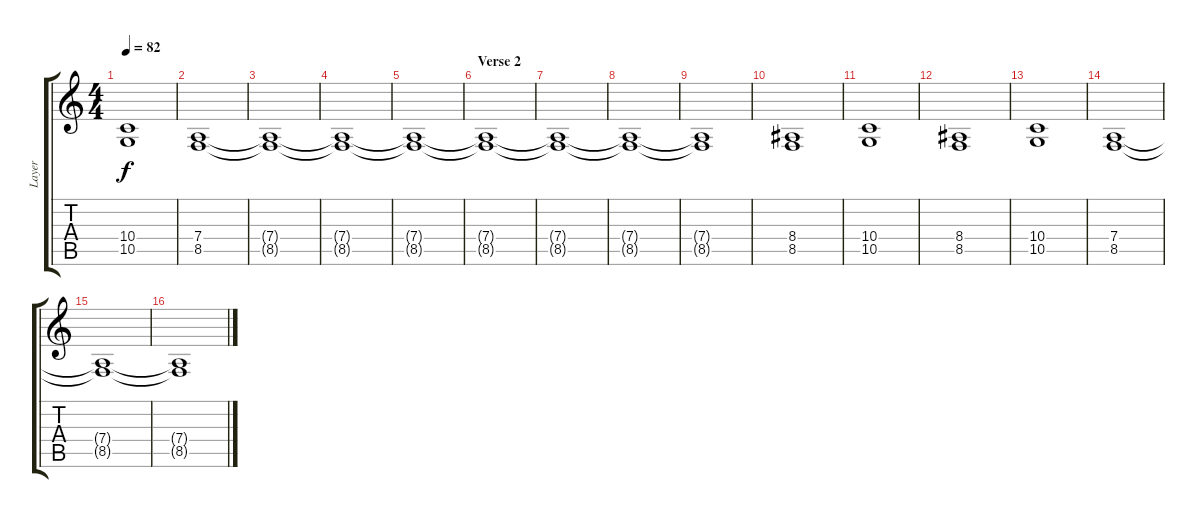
\track ("Layer" "Layer") {instrument synthstrings1}
\staff {score tabs}
\tuning (E4 B3 G3 D3 A2 E2) {hide}
\ts (4 4)
\tempo 82
\clef g2
\ks c
(10.4 10.5).1{dy f} |
(7.4 8.5).1 |
(7.4{t} 8.5{t}).1 |
(7.4{t} 8.5{t}).1 |
(7.4{t} 8.5{t}).1 |
\section ("" "Verse 2")
(7.4{t} 8.5{t}).1 |
(7.4{t} 8.5{t}).1 |
(7.4{t} 8.5{t}).1 |
(7.4{t} 8.5{t}).1 |
(8.4 8.5).1 |
(10.4 10.5).1 |
(8.4 8.5).1 |
(10.4 10.5).1 |
(7.4 8.5).1 |
(7.4{t} 8.5{t}).1 |
(7.4{t} 8.5{t}).1
